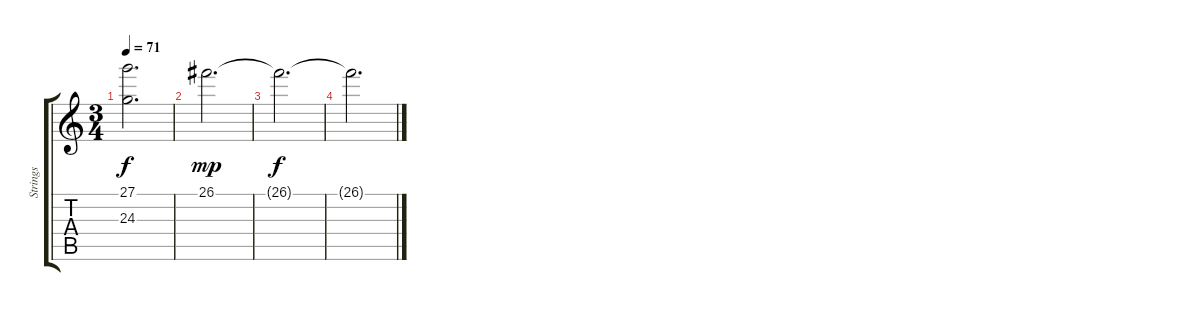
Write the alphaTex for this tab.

\track ("Strings" "Strings") {instrument stringensemble1}
\staff {score tabs}
\tuning (E4 B3 G3 D3 A2 E2) {hide}
\ts (3 4)
\tempo 71
\clef g2
\ks c
(27.1{t} 24.3{t}).2{d dy f} |
26.1.2{d dy mp} |
26.1{t}.2{d dy f} |
26.1{t}.2{d}
